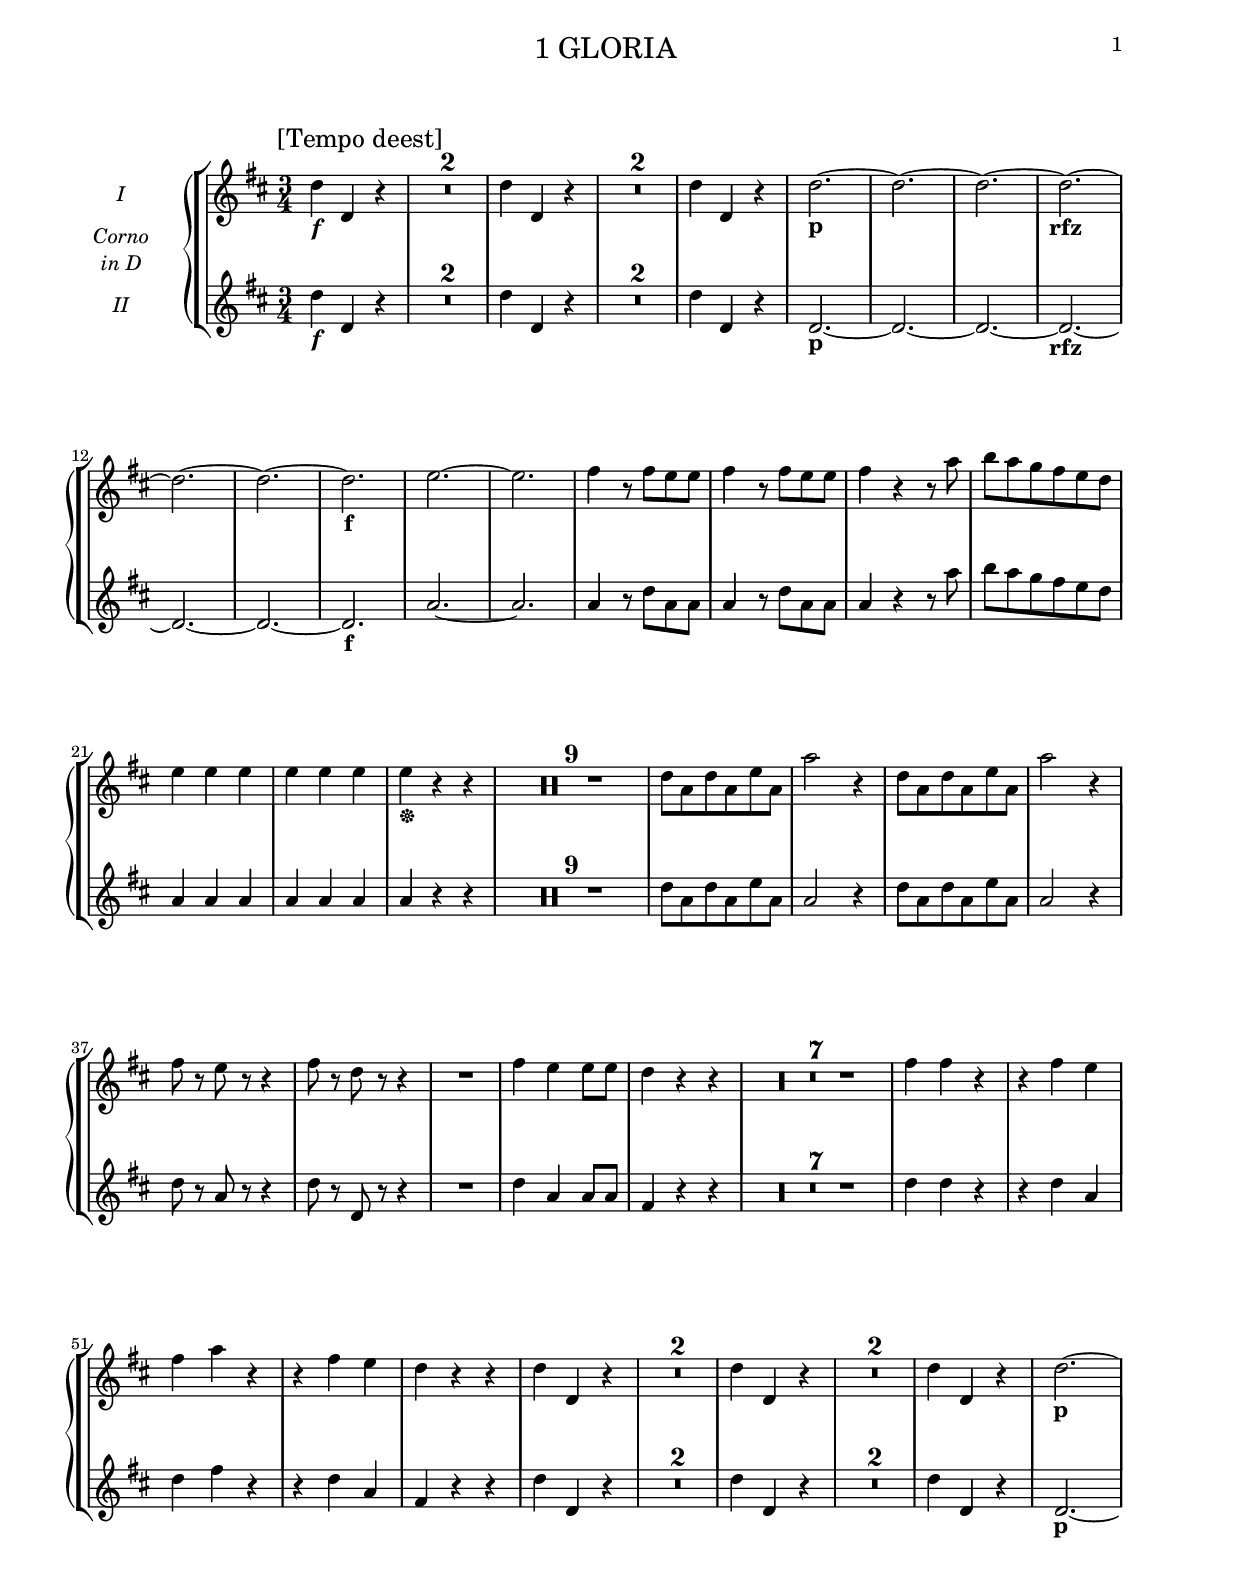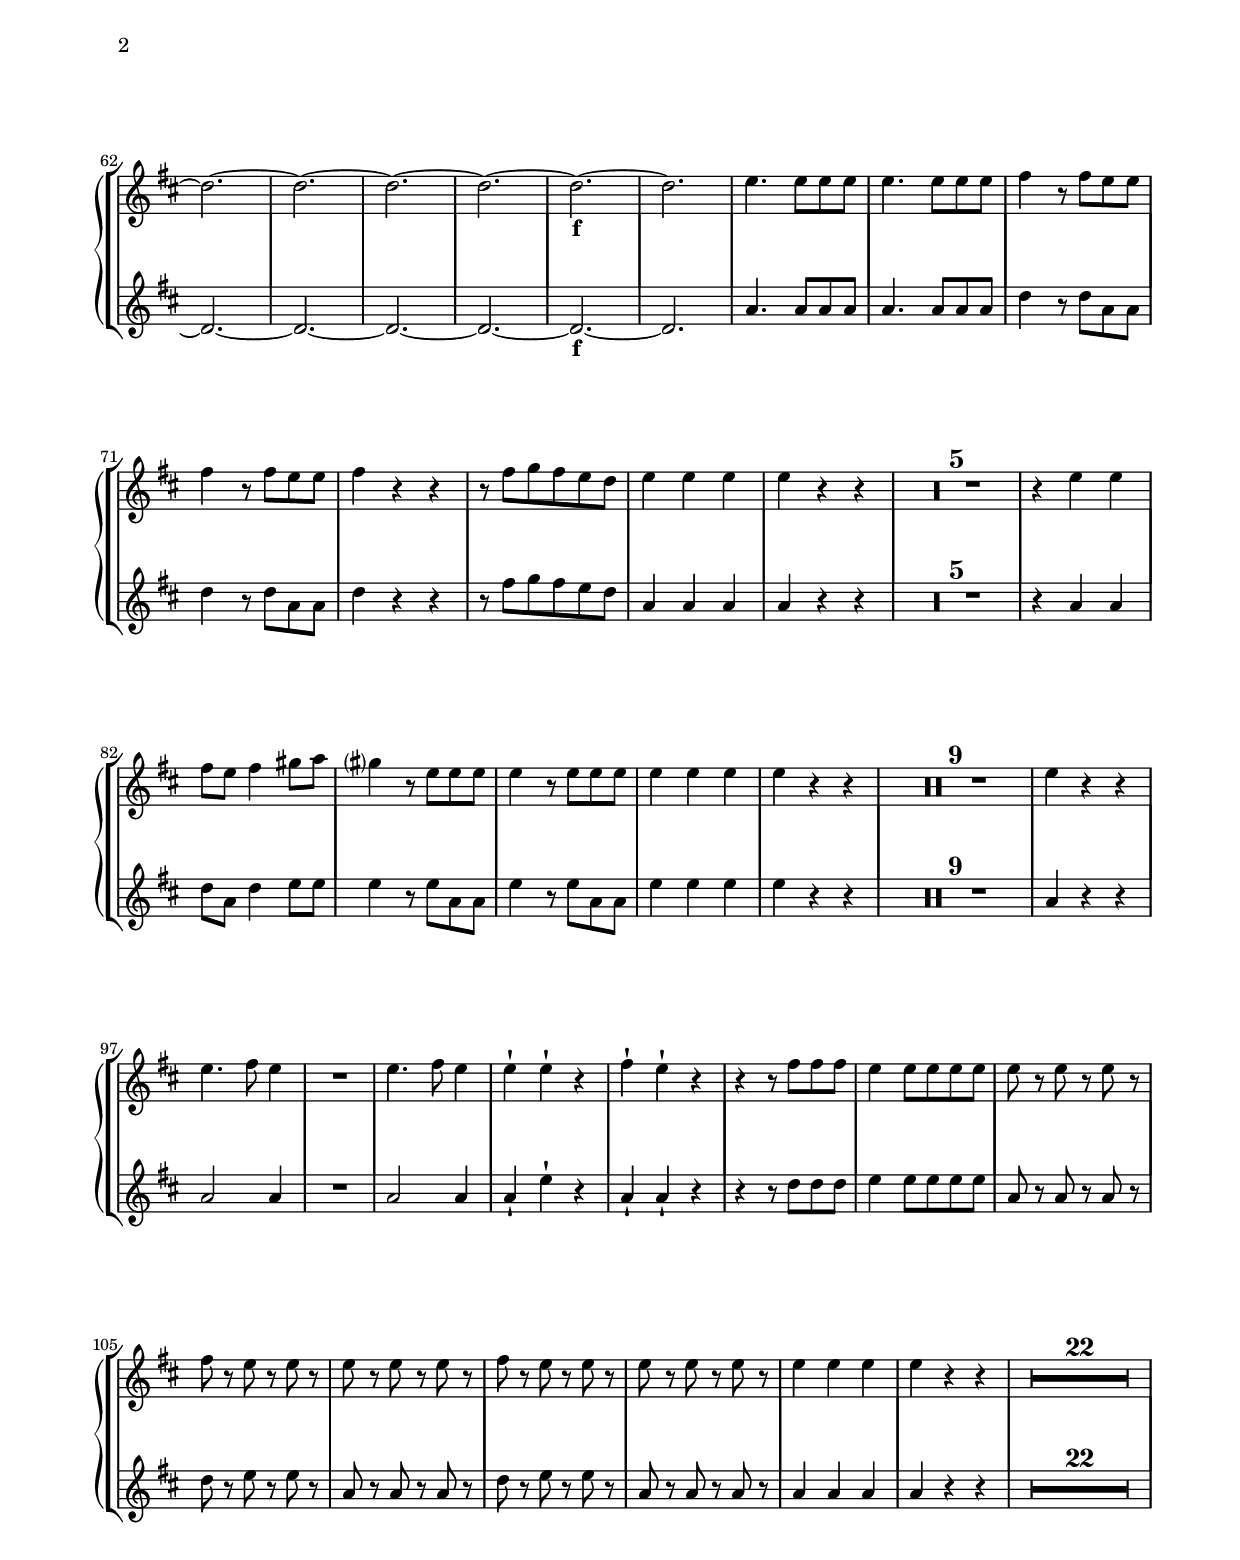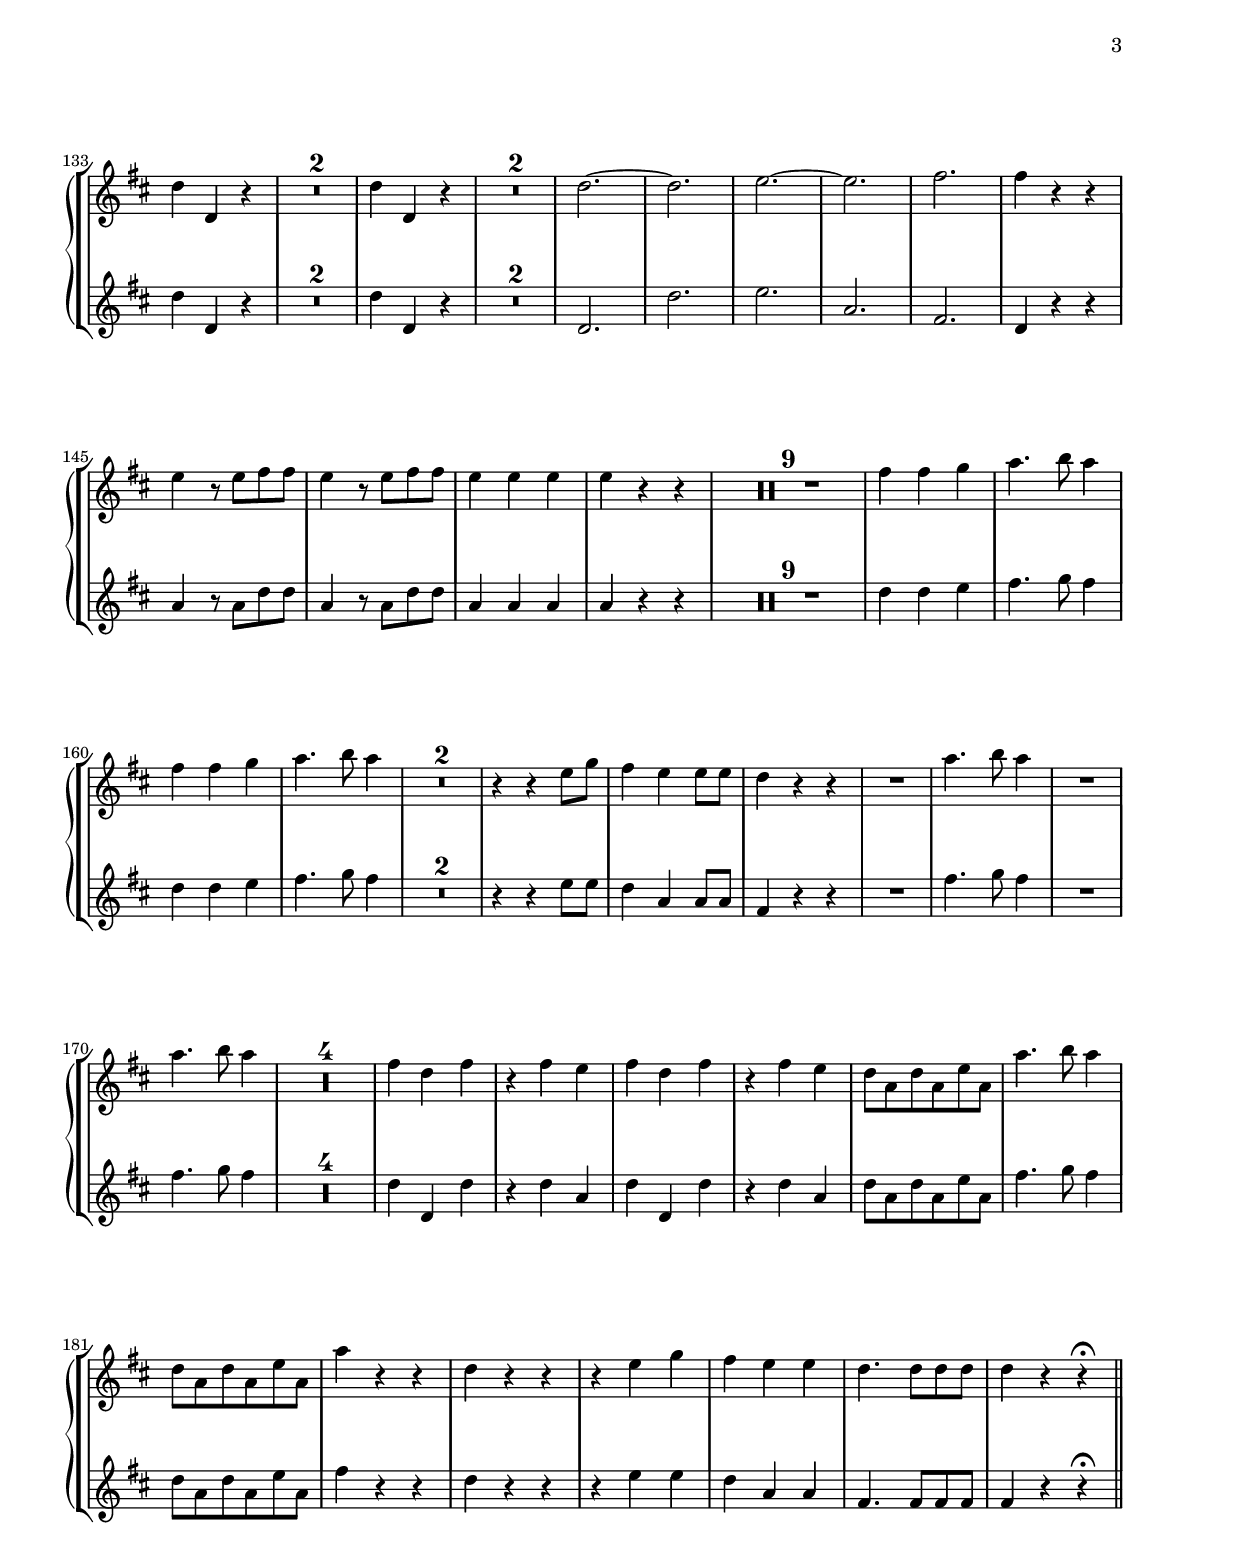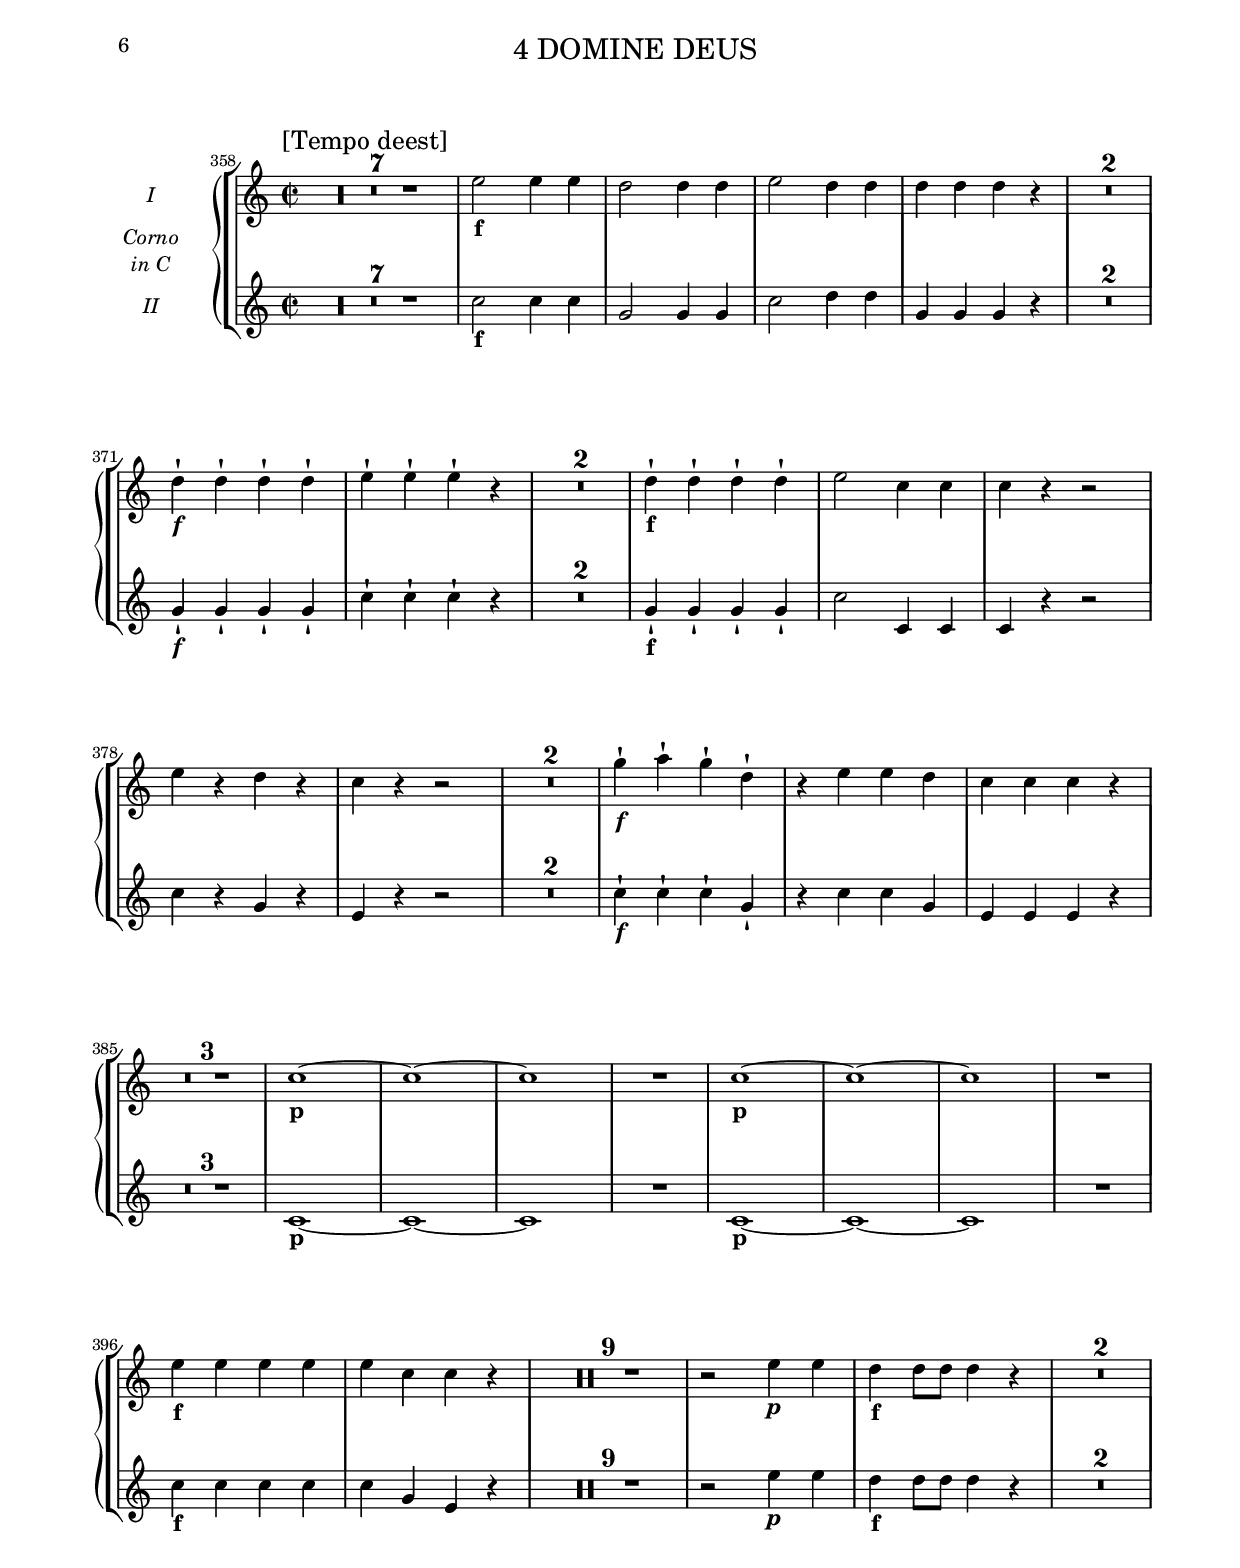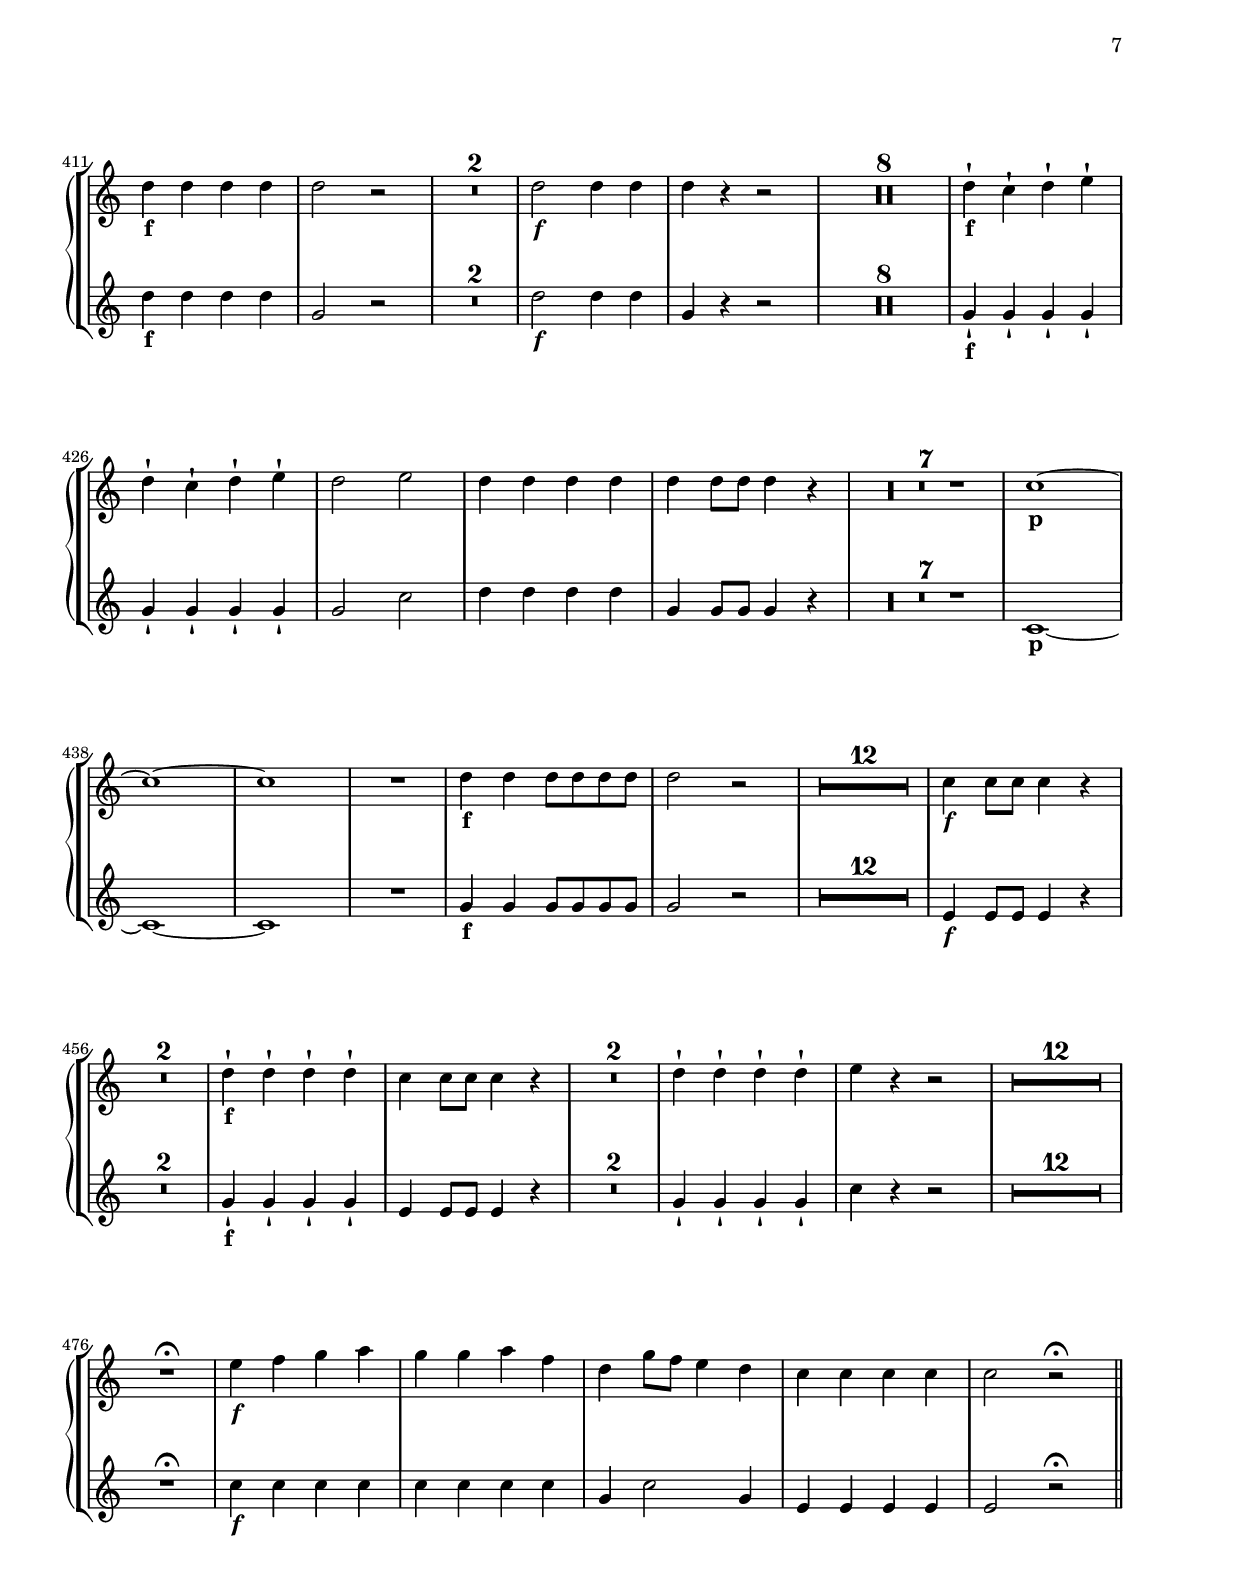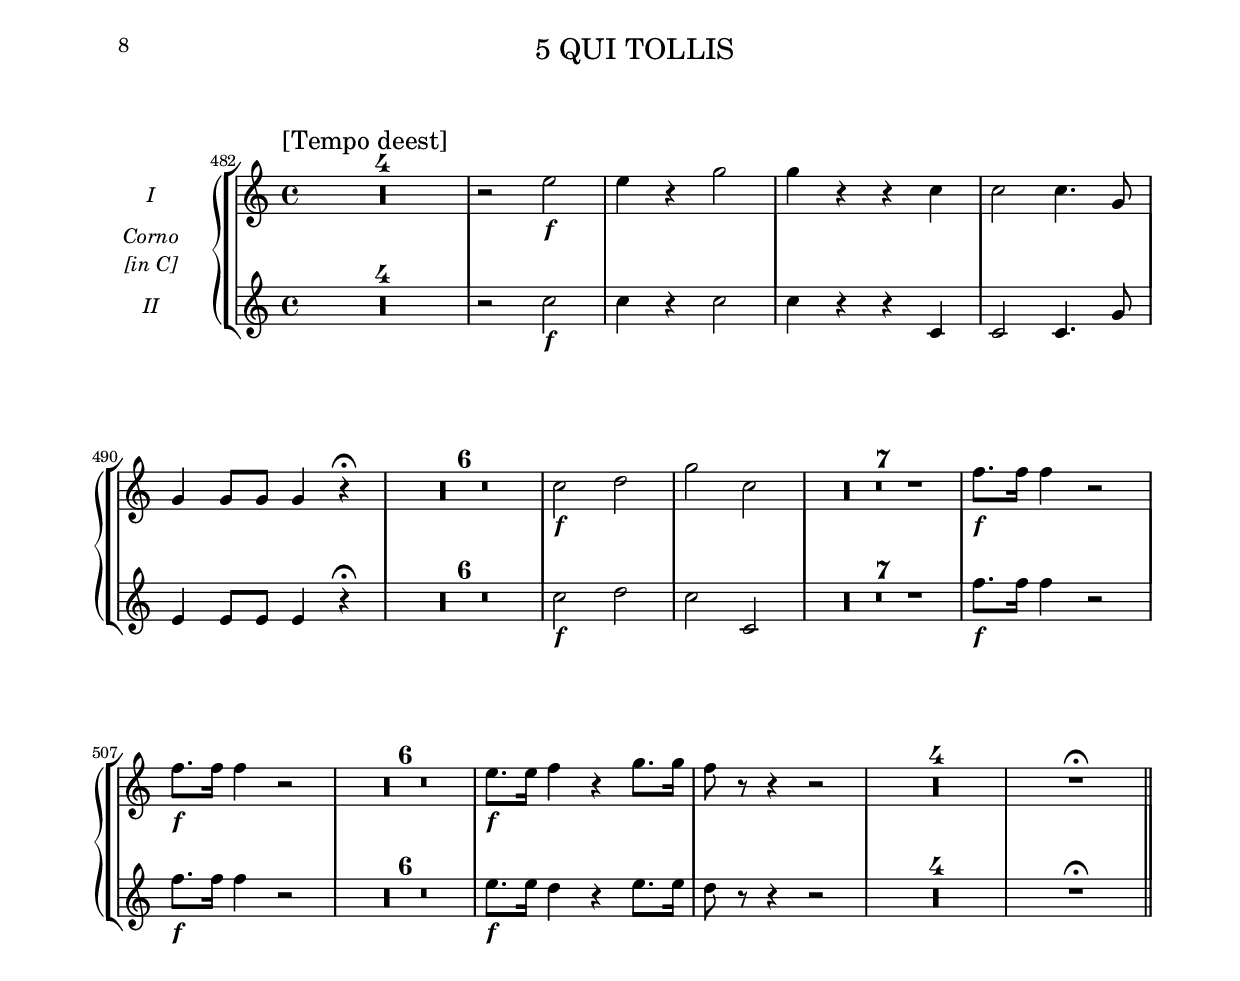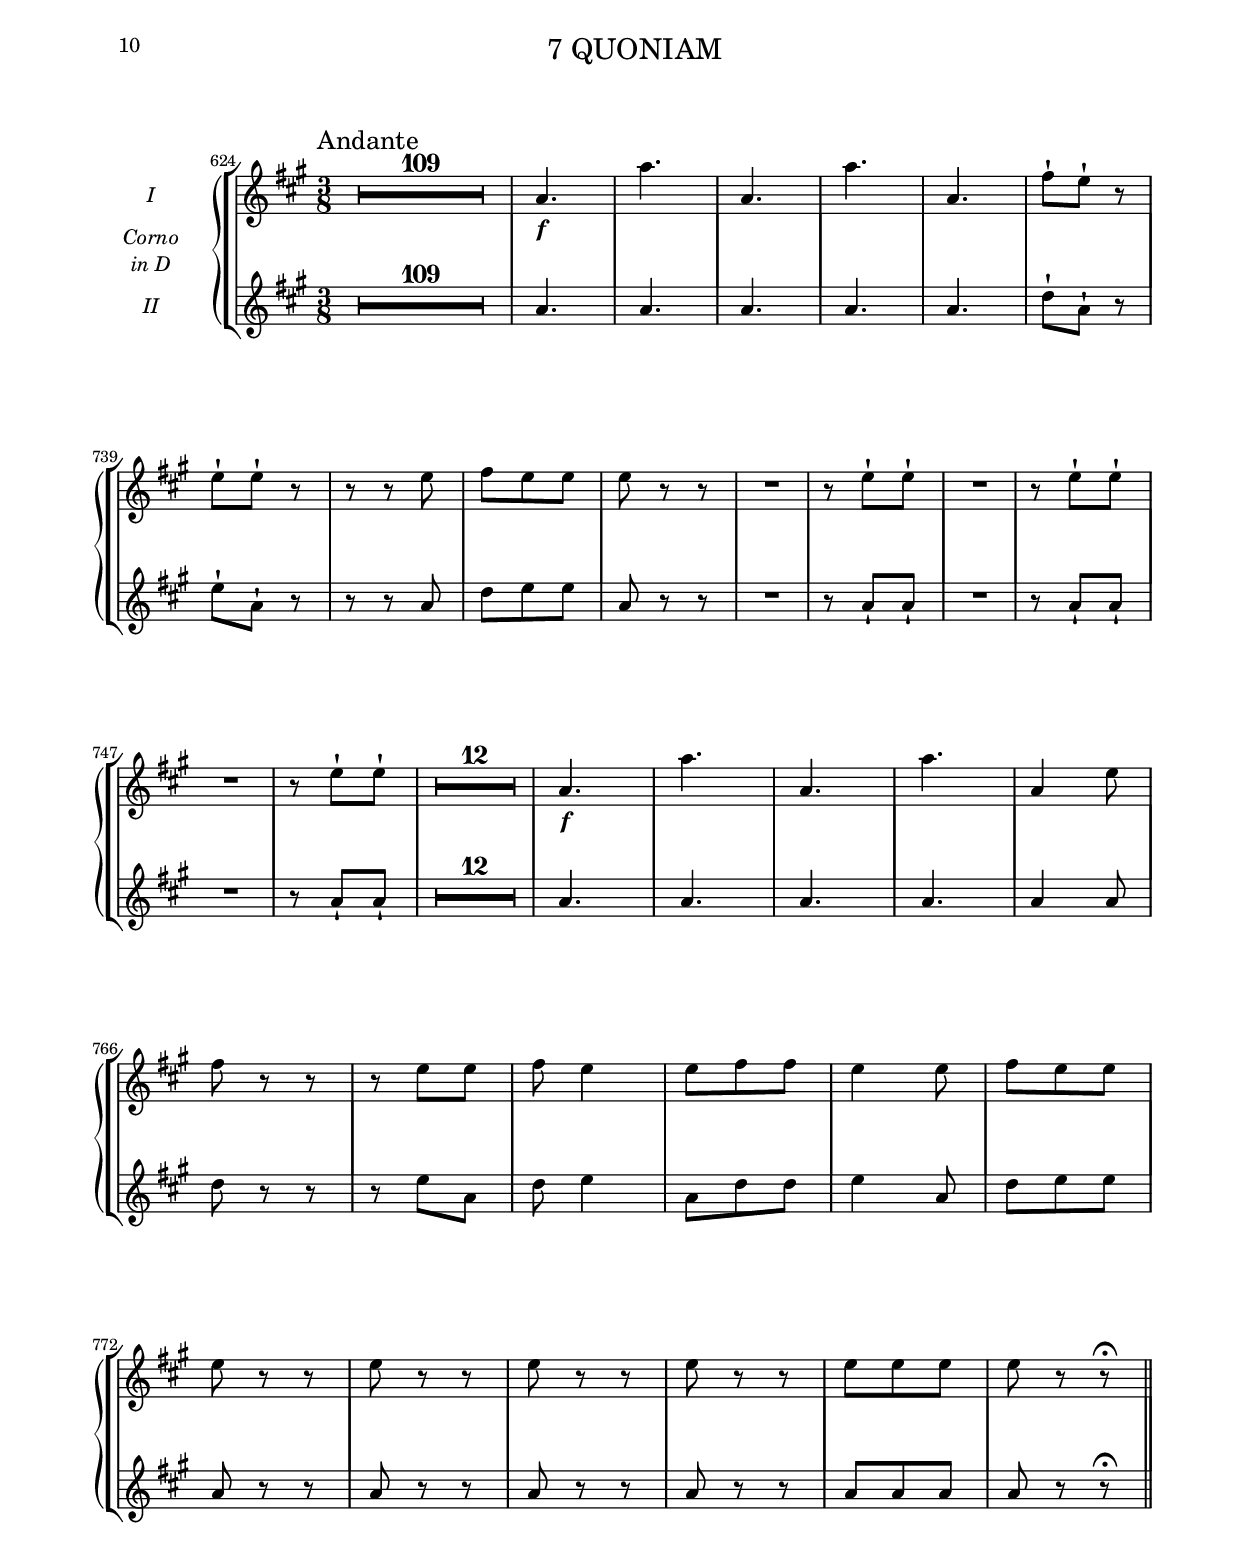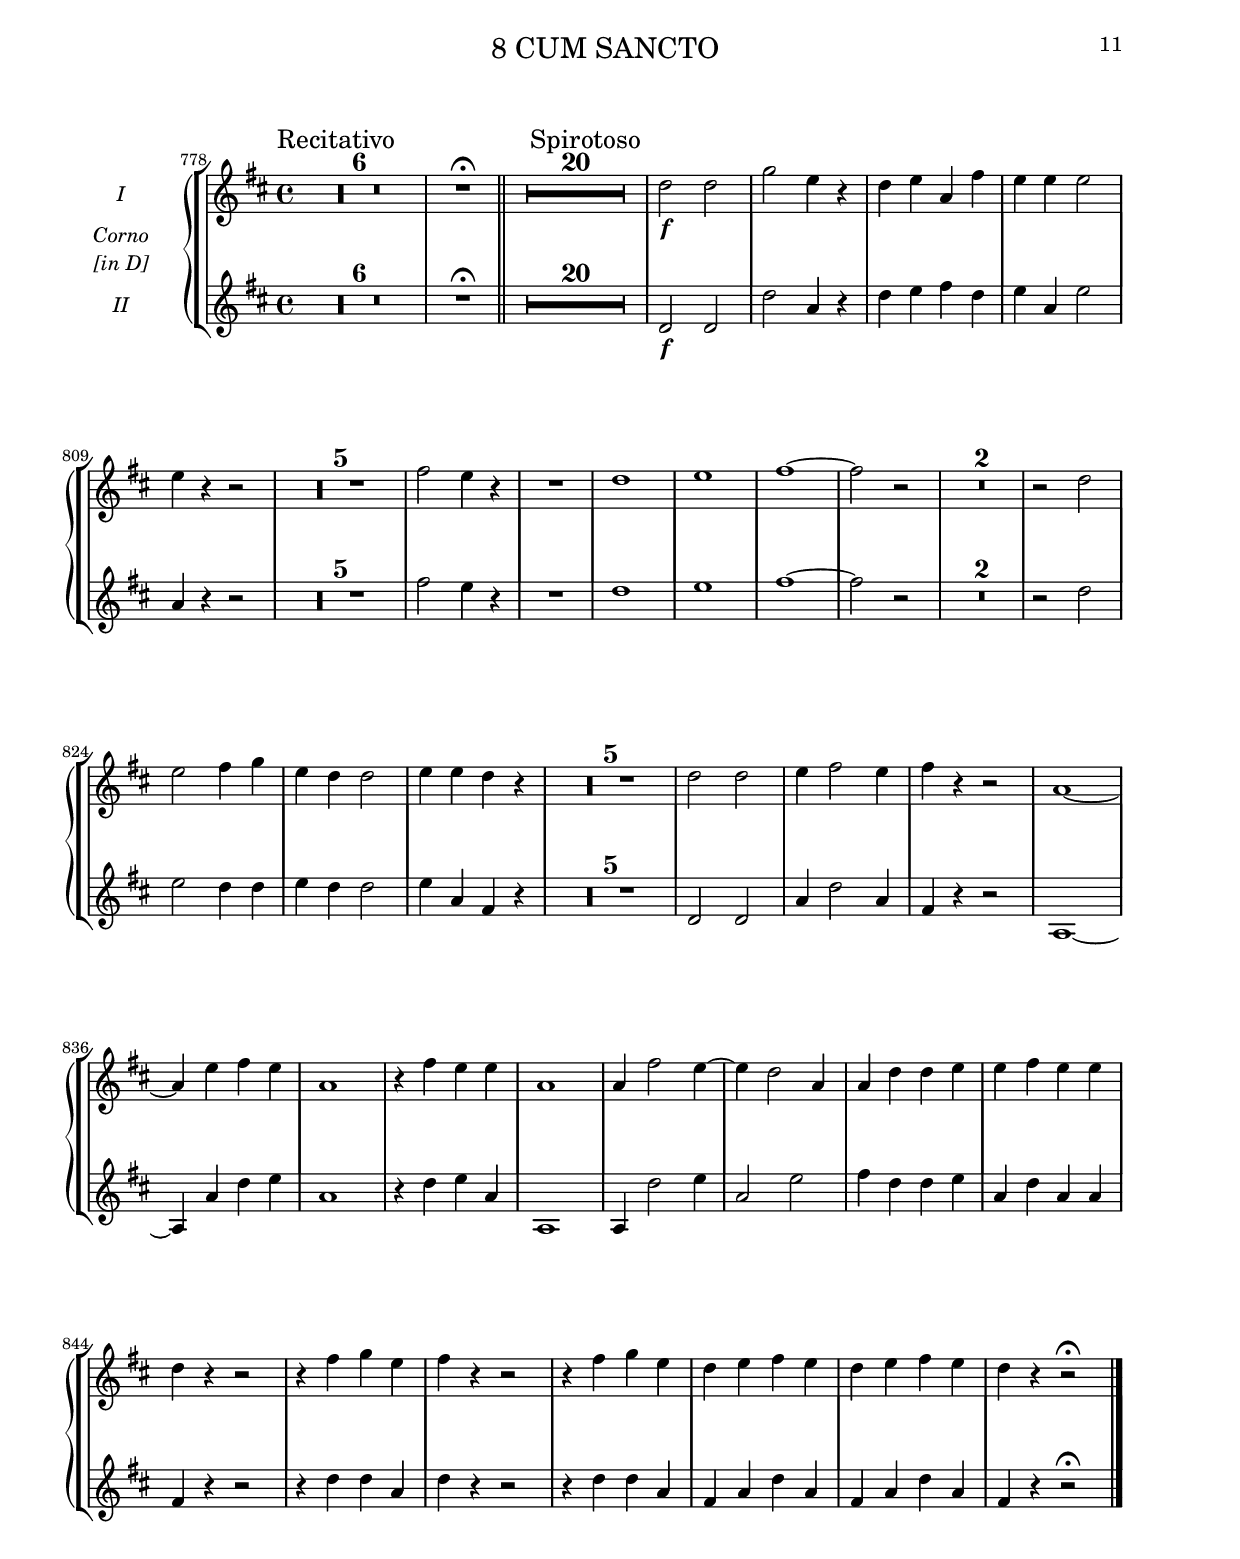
% (c) 2018 by Wolfgang Esser-Skala.
% This file is licensed under the Creative Commons Attribution-NonCommercial-ShareAlike 4.0 International License.
% To view a copy of this license, visit http://creativecommons.org/licenses/by-nc-sa/4.0/.

\version "2.18.0"

\include "../definitions.ly"

\paper {
	#(set-paper-size "a4" 'portrait)
	indent = 2\cm
	top-margin = 1.5\cm
	system-separator-markup = ##f
	system-system-spacing =
    #'((basic-distance . 20)
       (minimum-distance . 20)
       (padding . -100)
       (stretchability . 0))
	
	top-system-spacing =
    #'((basic-distance . 17)
       (minimum-distance . 17)
       (padding . -100)
       (stretchability . 0))
	
	top-markup-spacing =
    #'((basic-distance . 0)
       (minimum-distance . 0)
       (padding . -100)
       (stretchability . 0))
		
	markup-system-spacing =
    #'((basic-distance . 17)
       (minimum-distance . 17)
       (padding . -100)
       (stretchability . 0))
	
	last-bottom-spacing =
    #'((basic-distance . 0)
       (minimum-distance . 0)
       (padding . 0)
       (stretchability . 1.0e7))
	
	systems-per-page = #5
}

#(set-global-staff-size 17.82)


\book {
	\bookpart {
		\header {
			movement = "1 GLORIA"
		}
		\score {
			<<
				\new StaffGroup <<
					\new GrandStaff <<
						\set GrandStaff.instrumentName = \markup { \center-column { "Corno" "in D" } }
						\new Staff {
							\set Staff.instrumentName = "I"
							\GloriaCornoI
						}
						\new Staff {
							\set Staff.instrumentName = "II"
							\GloriaCornoII
						}
					>>
				>>
			>>
		}
	}
	\bookpart {
		\header {
			movement = "2 LAUDAMUS TE"
		}
		\score {
			<<
				\new StaffGroup <<
					\new GrandStaff <<
						\set GrandStaff.instrumentName = "Corno"
						\new Staff {
							\set Staff.instrumentName = "I"
							\LaudamusCornoI
						}
						\new Staff {
							\set Staff.instrumentName = "II"
							\LaudamusCornoII
						}
					>>
				>>
			>>
		}
	}
	\bookpart {
		\header {
			movement = "3 GRATIAS"
		}
		\score {
			<<
				\new StaffGroup <<
					\new GrandStaff <<
						\set GrandStaff.instrumentName = "Corno"
						\new Staff {
							\set Staff.instrumentName = "I"
							\GratiasCornoI
						}
						\new Staff {
							\set Staff.instrumentName = "II"
							\GratiasCornoII
						}
					>>
				>>
			>>
		}
	}
	\bookpart {
		\header {
			movement = "4 DOMINE DEUS"
		}
		\score {
			<<
				\new StaffGroup <<
					\new GrandStaff <<
						\set GrandStaff.instrumentName = \markup { \center-column { "Corno" "in C" } }
						\new Staff {
							\set Staff.instrumentName = "I"
							\DomineDeusCornoI
						}
						\new Staff {
							\set Staff.instrumentName = "II"
							\DomineDeusCornoII
						}
					>>
				>>
			>>
		}
	}
	\bookpart {
		\header {
			movement = "5 QUI TOLLIS"
		}
		\paper { systems-per-page = #3 }
		\score {
			<<
				\new StaffGroup <<
					\new GrandStaff <<
						\set GrandStaff.instrumentName = \markup { \center-column { "Corno" "[in C]" } }
						\new Staff {
							\set Staff.instrumentName = "I"
							\QuiTollisCornoI
						}
						\new Staff {
							\set Staff.instrumentName = "II"
							\QuiTollisCornoII
						}
					>>
				>>
			>>
		}
	}
	\bookpart {
		\header {
			movement = "6 QUI SEDES"
		}
		\score {
			<<
				\new StaffGroup <<
					\new GrandStaff <<
						\set GrandStaff.instrumentName = "Corno"
						\new Staff {
							\set Staff.instrumentName = "I"
							\QuiSedesCornoI
						}
						\new Staff {
							\set Staff.instrumentName = "II"
							\QuiSedesCornoII
						}
					>>
				>>
			>>
		}
	}
	\bookpart {
		\header {
			movement = "7 QUONIAM"
		}
		\score {
			<<
				\new StaffGroup <<
					\new GrandStaff <<
						\set GrandStaff.instrumentName = \markup { \center-column { "Corno" "in D" } }
						\new Staff {
							\set Staff.instrumentName = "I"
							\QuoniamCornoI
						}
						\new Staff {
							\set Staff.instrumentName = "II"
							\QuoniamCornoII
						}
					>>
				>>
			>>
		}
	}
	\bookpart {
		\header {
			movement = "8 CUM SANCTO"
		}
		\score {
			<<
				\new StaffGroup <<
					\new GrandStaff <<
						\set GrandStaff.instrumentName = \markup { \center-column { "Corno" "[in D]" } }
						\new Staff {
							\set Staff.instrumentName = "I"
							\CumSanctoCornoI
						}
						\new Staff {
							\set Staff.instrumentName = "II"
							\CumSanctoCornoII
						}
					>>
				>>
			>>
		}
	}
}